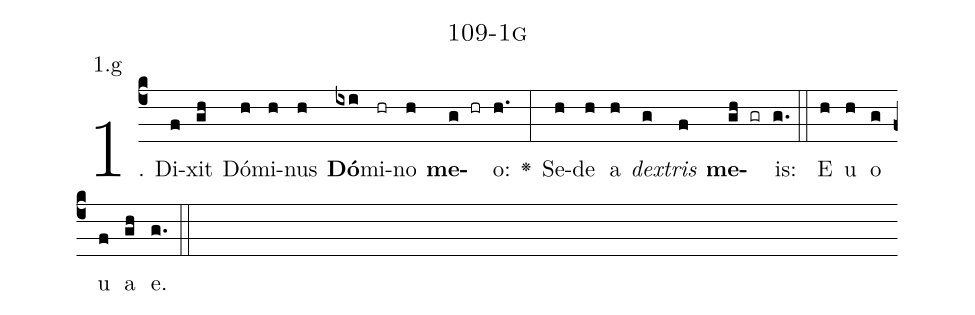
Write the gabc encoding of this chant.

name: 109-1g;
annotation: 1.g;
%%
(c4)1. Di(f)xit(gh) Dó(h)mi(h)nus(h) <b>Dó</b>(ixi)mi(hr)no(h) <b>me</b>(g hr)o:(h.) <v>\greheightstar</v>(:) Se(h)de(h) a(h) <i>dex</i>(g)<i>tris</i>(f) <b>me</b>(gh gr)is:(g.) (::) E(h) u(h) o(g) u(f) a(gh) e.(g.) (::)
